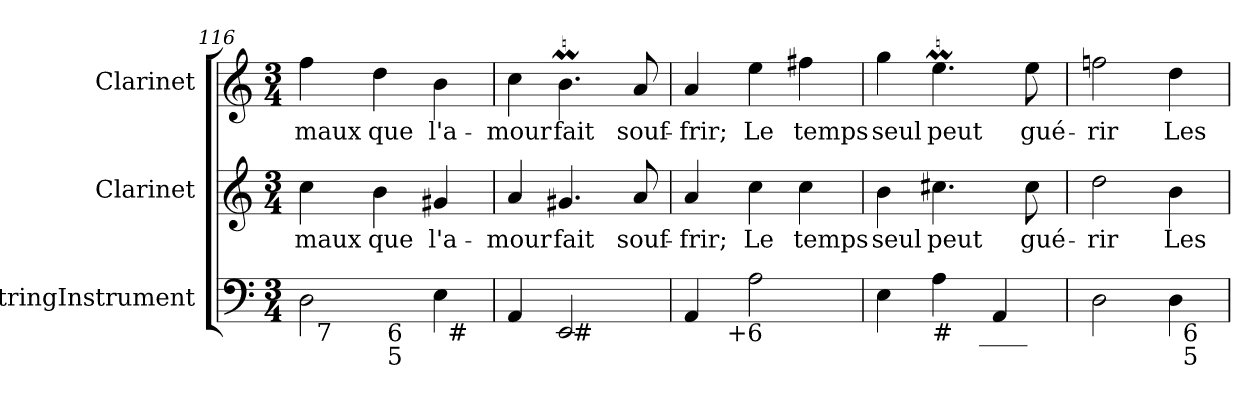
**kern	**kern	**text	**kern	**text
*part3	*part2	*part2	*part1	*part1
*staff3	*staff2	*staff2	*staff1	*staff1
*I"StringInstrument	*I"Clarinet	*	*I"Clarinet	*
*I'Str	*I'Cl	*	*I'Cl	*
*clefF4	*clefG2	*	*clefG2	*
*	*ITrd1c2	*	*ITrd1c2	*
*k[]	*k[b-e-]	*	*k[b-e-]	*
*C:	*B-:	*	*B-:	*
*M3/4	*M3/4	*	*M3/4	*
=116	=116	=116	=116	=116
*^	*	*	*	*
*	*^	*	*	*	*
2D\	32ryy	4ryy	4b-\	maux	4ee-\	maux
!	!LO:TX:b:t=7	!	!	!	!	!
.	2ryy	.	.	.	.	.
.	.	32ryy	4a\	que	4cc\	que
!	!	!LO:TX:b:t=6\n5	!	!	!	!
.	.	4...ryy	.	.	.	.
4E\	.	.	4f#X/	l'a-	4a\	l'a-
!	!LO:TX:b:t=#	!	!	!	!	!
.	8..ryy	.	.	.	.	.
*	*v	*v	*	*	*	*
=117	=117	=117	=117	=117	=117
4AA/	4ryy	4g/	-mour	4b-\	-mour
2EE/	32ryy	4.f#X/	fait	4.aM\	fait
!	!LO:TX:b:t=#	!	!	!	!
.	4...ryy	.	.	.	.
.	.	8g/	souf-	8g/	souf-
=118	=118	=118	=118	=118	=118
4AA/	8.ryy	4g/	-frir;	4g/	-frir;
!	!LO:TX:b:t=+6	!	!	!	!
.	2ryy	.	.	.	.
2A\	.	4b-\	Le	4dd\	Le
.	.	4b-\	temps	4een\	temps
.	16ryy	.	.	.	.
=119	=119	=119	=119	=119	=119
4E\	4...ryy	4a\	seul	4ff\	seul
!LO:TX:b:t=#	!	!	!	!	!
4A\	.	4.bn\	peut	4.ddM\	peut
!	!LO:TX:b:t=____	!	!	!	!
.	4ryy	.	.	.	.
4AA/	.	.	.	.	.
.	.	8b\	gué-	8dd\	gué-
.	32ryy	.	.	.	.
!!LO:LB:g=z
=120	=120	=120	=120	=120	=120
2D\	2ryy	2cc\	-rir	2ee-X\	-rir
4D\	32ryy	4a\	Les	4cc\	Les
!	!LO:TX:b:t=6\n5	!	!	!	!
.	8..ryy	.	.	.	.
*v	*v	*	*	*	*
=	=	=	=	=
*-	*-	*-	*-	*-
